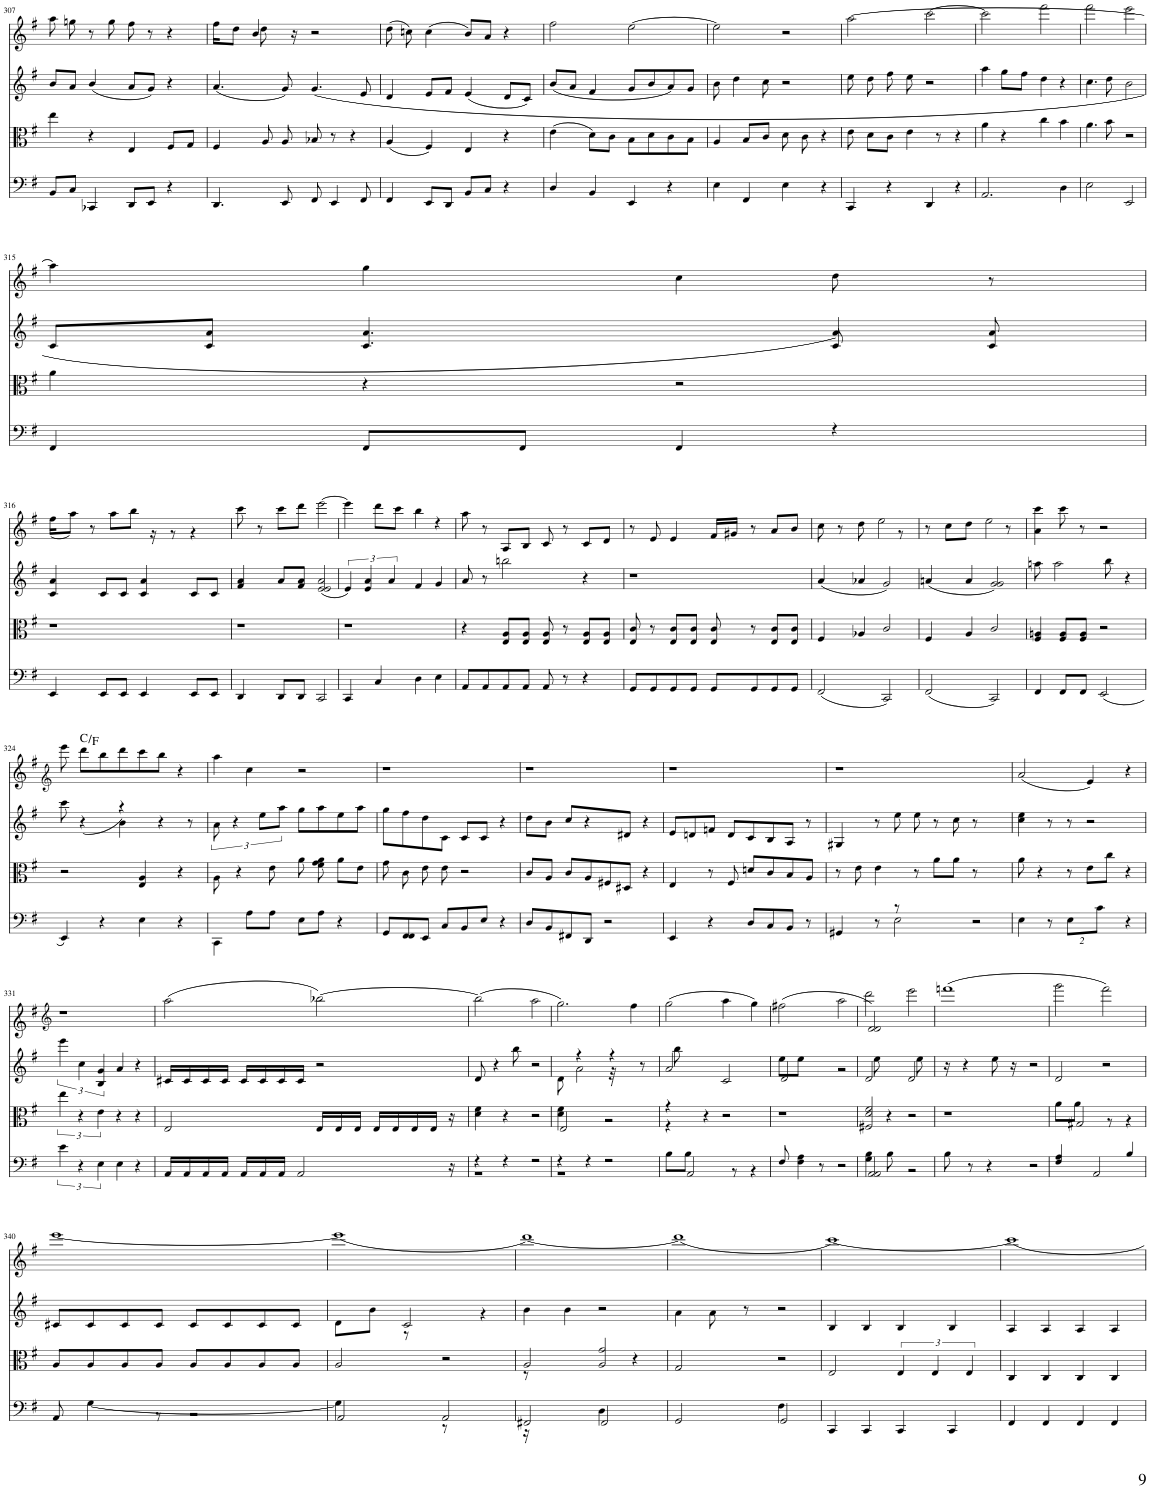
**kern	**kern	**kern	**kern	**harte
*part4	*part3	*part2	*part1	*part1
*staff4	*staff3	*staff2	*staff1	*
*I"Piano	*I"Piano	*I"Piano	*I"Piano	*
*I'Pno	*I'Pno	*I'Pno	*I'Pno	*
!!LO:PB:g=z
*clefF4	*clefC3	*clefG2	*clefG2	*
*k[f#]	*k[f#]	*k[f#]	*k[f#]	*
*M2/2	*M2/2	*M2/2	*M2/2	*
*met(c|)	*met(c|)	*met(c|)	*met(c|)	*
=307	=307	=307	=307	=307
8BB/L	4ee\	8b/L	8aa\	.
8C/J	.	8a/J	8ggn\	.
4CC-X/	4r	(4b/	8r	.
.	.	.	8gg\	.
8DD/L	4E/	8a/L	8ff#\	.
8EE/J	.	8g/J)	8r	.
4r	8F#/L	4r	4r	.
.	8G/J	.	.	.
=308	=308	=308	=308	=308
*	*	*^	*^	*
4.DD/	4F#/	(4.a/	2ryy	8.ryy	16ff#\KL	.
.	.	.	.	.	8dd\J	.
.	.	.	.	4b/	8dd\	.
.	8A/	.	.	.	.	.
.	.	.	.	.	2ryy	.
8EE/	8A/	8g/)	.	.	.	.
.	.	.	.	16r	.	.
8FF#/	8B-X/	4.ryy	(4.g/	2r	.	.
4EE/	8r	.	.	.	.	.
.	4r	.	.	.	.	.
.	.	.	.	.	8.ryy	.
8FF#/	.	8e/	8ryy	.	.	.
*	*	*v	*v	*	*	*
*	*	*	*v	*v	*
=309	=309	=309	=309	=309
4FF#/	(4A/	4d/	(8dd\	.
.	.	.	8ccn\)	.
8EE/L	4F#/)	8e/L	(4cc\	.
8DD/J	.	8f#/J	.	.
8BB/L	4E/	(4e/	8b/L)	.
8C/J	.	.	8a/J	.
4r	4r	8d/L	4r	.
.	.	8c/J)	.	.
=310	=310	=310	=310	=310
4D/	(4e\	(8b/L	2ff#\	.
.	.	8a/J	.	.
4BB/	8d\L)	4f#/	.	.
.	8c\J	.	.	.
4EE/	8B\L	8g/L	[2ee\	.
.	8d\	8b/	.	.
4r	8c\	8a/)	.	.
.	8B\J	8g/J	.	.
=311	=311	=311	=311	=311
4E\	4A/	8b\	2ee\]	.
.	.	4dd\	.	.
4FF#/	8B/L	.	.	.
.	8c/J	8cc\	.	.
4E\	8d\	2r	2r	.
.	8c\	.	.	.
4r	4r	.	.	.
=312	=312	=312	=312	=312
4CC/	8e\	8ee\	[2aa\	.
.	8d\L	8dd\	.	.
4r	8c\J	8ff#\	.	.
.	4e\	8ee\	.	.
4DD/	.	2r	[2ccc\	.
.	8r	.	.	.
4r	4r	.	.	.
=313	=313	=313	=313	=313
2.AA/	4a\	4aa\	2ccc\]	.
.	4r	8gg\L	.	.
.	.	8ff#\J	.	.
.	4cc\	4dd\	2fff#\	.
4D\	4b\	4r	.	.
=314	=314	=314	=314	=314
2E\	4.a\	4.cc\	2fff#\	.
.	8b\	8dd\	.	.
2EE/	2r	2b\	2eee\	.
!!LO:LB:g=z
=315	=315	=315	=315	=315
*^	*	*^	*	*
4FF#/	2ryy	4a\	8c/L	2.ryy	4aa\]	.
.	.	.	8c/ 8a/J	.	.	.
8FF#/L	.	4r	4.c/ 4.a/	.	4gg\	.
8FF#/J	.	.	.	.	.	.
2ryy	4FF#/	2r	.	.	4cc\	.
.	.	.	8ryy	.	.	.
.	4r	.	8c/	4a/)	8dd\	.
.	.	.	8c/ 8a/	.	8r	.
*v	*v	*	*v	*v	*	*
!!LO:LB:g=z
=316	=316	=316	=316	=316
*	*	*	*^	*
4EE/	1r	4c/ 4a/	8.ryy	(16ff#\KL	.
.	.	.	.	8aa\J)	.
.	.	.	8r	8ryy	.
8EE/L	.	8c/L	.	.	.
.	.	.	2ryy	8aa\L	.
8EE/J	.	8c/J	.	.	.
.	.	.	.	8bb\J	.
4EE/	.	4c/ 4a/	.	.	.
.	.	.	.	16r	.
.	.	.	.	8r	.
8EE/L	.	8c/L	.	4r	.
.	.	.	8.ryy	.	.
8EE/J	.	8c/J	.	.	.
*	*	*	*v	*v	*
=317	=317	=317	=317	=317
4DD/	1r	4f#/ 4a/	8ccc\	.
.	.	.	8r	.
8DD/L	.	8a/L	8ccc\L	.
8DD/J	.	8f#/ 8a/J	8ddd\J	.
2CC/	.	(2e/ 2e/ 2a/	[2eee\	.
=318	=318	=318	=318	=318
*	*	*	*^	*
4CC/	1r	6e/)	4eee\]	2ryy	.
.	.	6e/ 6a/	.	.	.
4C/	.	.	8ddd\L	.	.
.	.	6a/	.	.	.
.	.	.	8ccc\J	.	.
4D\	.	4f#/	2ryy	4bb\	.
4E\	.	4g/	.	4r	.
*	*	*	*v	*v	*
=319	=319	=319	=319	=319
8AA/L	4r	8a/	8aa\	.
8AA/	.	8r	8r	.
8AA/	8E/ 8A/L	2bbn\	8A/L	.
8AA/J	8E/ 8A/J	.	8B/J	.
8AA/	8E/ 8A/	.	8c/	.
8r	8r	.	8r	.
4r	8E/ 8A/L	4r	8c/L	.
.	8E/ 8A/J	.	8d/J	.
=320	=320	=320	=320	=320
*	*	*	*^	*
8GG/L	8E/ 8c/	1r	8r	4ryy	.
8GG/	8r	.	8e/	.	.
8GG/	8E/ 8c/L	.	4ryy	4e/	.
8GG/J	8E/ 8c/J	.	.	.	.
8GG/L	8E/ 8c/	.	16f#/LL	2ryy	.
.	.	.	16g#X/JJ	.	.
8GG/	8r	.	8r	.	.
8GG/	8E/ 8c/L	.	8a/L	.	.
8GG/J	8E/ 8c/J	.	8b/J	.	.
=321	=321	=321	=321	=321	=321
(2FF#/	4F#/	(4a/	8ryy	8cc\	.
.	.	.	8r	8ryy	.
.	4A-X/	4a-X/	2.ryy	8dd\	.
.	.	.	.	2ee\	.
2CC/)	2c/	2g/)	.	.	.
.	.	.	.	8r	.
*	*	*	*v	*v	*
=322	=322	=322	=322	=322
(2FF#/	4F#/	(4an/	8r	.
.	.	.	8cc\L	.
.	4A/	4a/	8dd\J	.
.	.	.	2ee\	.
2CC/)	2c/	2g/ 2g/)	.	.
.	.	.	8r	.
=323	=323	=323	=323	=323
4FF#/	4F#/ 4An/	8aan\	4a\ 4ccc\	.
.	.	2aa\	.	.
8FF#/L	8F#/ 8A/L	.	8ccc\	.
8FF#/J	8F#/ 8A/J	.	8r	.
(2EE/	2r	.	2r	.
.	.	8bb\	.	.
.	.	4r	.	.
!!LO:LB:g=z
=324	=324	=324	=324	=324
*	*	*	*clefG1	*
*	*	*^	*	*
4EE/)	2r	8ryy	8ccc\	8ggg\	.
.	.	(4r	4ryy	8fff#\L	C:maj/4
4r	.	.	.	8ddd\	.
.	.	4r)	4b\	8fff#\	.
4E\	4E/ 4A/	.	.	8eee\	.
.	.	4r	4.ryy	8ddd\J	.
4r	4r	.	.	4r	.
.	.	8r	.	.	.
=325	=325	=325	=325	=325	=325
*	*^	*	*	*	*
*	*	*^	*	*	*	*
!	!	!	!	!LO:N:vis=16.	!	!	!
4CC\	8ryy	8A\	8ryy	12ryy	12a\	4ccc\	.
.	.	.	.	4r	4ryy	.	.
*	*	*v	*v	*	*	*	*
.	4r	4ryy	.	.	.	.
8A\L	.	.	.	.	4ee\	.
!	!	!	!LO:N:vis=2.	!	!	!
.	.	.	3%2ryy	12ee\L	.	.
8A\J	2ryy	8e\	.	.	.	.
.	.	.	.	12aa\J	.	.
8E\L	.	8a\	.	8gg\L	2r	.
*	*	*^	*	*	*	*
8A\J	.	8ryy	8f#\ 8g\ 8a\	.	8aa\	.	.
4r	.	8a\L	4ryy	.	8ee\	.	.
.	8ryy	8e\J	.	.	8aa\J	.	.
*	*v	*v	*v	*	*	*	*
*	*	*v	*v	*	*
=326	=326	=326	=326	=326
8GG/L	8g\	8gg\L	1r	.
8FF#/ 8FF#/	8c\	8ff#\	.	.
8EE/J	8e\	8dd\	.	.
8C/L	8e\	8c\J	.	.
8BB/	2r	8c/L	.	.
8E/J	.	8c/J	.	.
4r	.	4r	.	.
=327	=327	=327	=327	=327
*	*	*^	*	*
8D/L	8c/L	4ryy	8dd\L	1r	.
8BB/	8A/J	.	8b\J	.	.
8FF#X/	8c/L	8cc/	2.ryy	.	.
8DD/J	8A/	4r	.	.	.
2r	8F#X/	.	.	.	.
.	8D#X/J	8d#X/	.	.	.
.	4r	4r	.	.	.
*	*	*v	*v	*	*
=328	=328	=328	=328	=328
4EE/	4E/	8e/L	1r	.
.	.	8dn/	.	.
4r	8r	8fn/J	.	.
.	8F#/	8d/L	.	.
8D/L	8dn/L	8c/	.	.
8C/	8c/	8B/	.	.
8BB/J	8B/	8A/J	.	.
8r	8A/J	8r	.	.
=329	=329	=329	=329	=329
*^	*	*^	*	*
4GG#X/	4.ryy	8r	4G#X/	4.ryy	1r	.
.	.	8e\	.	.	.	.
8r	.	4e\	8r	.	.	.
8r	2E\	.	4ryy	8ee\	.	.
4.ryy	.	8r	.	8ee\	.	.
.	.	8a\L	8r	8ryy	.	.
.	.	8a\J	8ryy	8cc\	.	.
8r	4.ryy	8r	8r	2ryy	.	.
4.ryy	.	4.ryy	4.ryy	.	4.ryy	.
.	8ryy	.	.	.	.	.
*v	*v	*	*v	*v	*	*
=330	=330	=330	=330	=330
4E\	8a\	4cc\ 4ee\	(2cc/	.
.	4r	.	.	.
4.r	.	8r	.	.
.	8r	8r	.	.
.	8e\L	2r	4g/)	.
8r	8cc\J	.	.	.
*Xbrackettup	*	*	*	*
16%3E\L	4r	.	4r	.
16%3c\J	.	.	.	.
.	4.ryy	4.ryy	4.ryy	.
4r	.	.	.	.
!!LO:LB:g=z
=331	=331	=331	=331	=331
*	*	*	*clefG2	*
*brackettup	*	*	*	*
6e\	6ee\	6eee\	1r	.
6r	6r	6cc\	.	.
6E\	6e\	6B/ 6g/	.	.
4E\	4r	4a/	.	.
4r	4r	4r	.	.
=332	=332	=332	=332	=332
16AA/LL	2E/	16c#X/LL	(2aa\	.
16AA/	.	16c#/	.	.
16AA/	.	16c#/	.	.
16AA/JJ	.	16c#/JJ	.	.
16AA/LL	.	16c#/LL	.	.
16AA/	.	16c#/	.	.
16AA/JJ	.	16c#/	.	.
2AA/	.	16c#/JJ	.	.
.	16E/LL	2r	[2bb-X\)	.
.	16E/	.	.	.
.	16E/JJ	.	.	.
.	16E/LL	.	.	.
.	16E/	.	.	.
.	16E/	.	.	.
.	16E/JJ	.	.	.
16r	16r	.	.	.
=333	=333	=333	=333	=333
*^	*	*	*	*
4r	1r	4d\ 4f#\	8d/	(2bb-\]	.
.	.	.	4r	.	.
4r	.	4r	.	.	.
.	.	.	8bb\	.	.
2r	.	2r	2r	2aa\	.
=334	=334	=334	=334	=334	=334
*	*	*^	*^	*	*
4r	1r	2E/	4d\ 4f#\	8ryy	8d\	2.gg\)	.
.	.	.	.	4r	2a\	.	.
4r	.	.	4ryy	.	.	.	.
.	.	.	.	4ryy	.	.	.
2r	.	2ryy	2r	.	.	.	.
.	.	.	.	4r	32r	.	.
.	.	.	.	.	4ryy	.	.
.	.	.	.	.	.	4ff#\	.
.	.	.	.	8r	.	.	.
.	.	.	.	.	16.ryy	.	.
=335	=335	=335	=335	=335	=335	=335	=335
8ryy	8B\L	4r	4r	2a/	8bb\	(2gg\	.
2AA/	8B\J	.	.	.	2..ryy	.	.
.	4.ryy	4r	2.ryy	.	.	.	.
.	.	2r	.	2c/	.	4aa\	.
4.ryy	8r	.	.	.	.	.	.
.	4r	.	.	.	.	4gg\)	.
*v	*v	*	*	*	*	*	*
*	*v	*v	*	*	*	*
=336	=336	=336	=336	=336	=336
8F#/	1r	2d/	8ee\L	(2ff#X\	.
4F#\ 4A\	.	.	8ee\J	.	.
.	.	.	4ryy	.	.
8r	.	.	.	.	.
2r	.	2ryy	2r	2aa\	.
=337	=337	=337	=337	=337	=337
*^	*	*	*	*^	*
2AA/ 2AA/	4G\ 4B\	2F#X/ 2d/ 2f#/	2d/	8ee\	2d/ 2d/)	2ddd\	.
.	.	.	.	4.ryy	.	.	.
.	8B\	.	.	.	.	.	.
.	8ryy	.	.	.	.	.	.
2ryy	2r	4r	2d/	8ee\	2ryy	2eee\	.
.	.	.	.	4ryy	.	.	.
.	.	2r	.	.	.	.	.
.	.	.	.	4.ryy	.	.	.
4ryy	4ryy	.	4ryy	.	4ryy	4ryy	.
*	*	*	*v	*v	*	*	*
*v	*v	*	*	*v	*v	*
=338	=338	=338	=338	=338
8B\	1r	16r	(1fffn	.
.	.	4r	.	.
8r	.	.	.	.
4r	.	.	.	.
.	.	8ee\	.	.
.	.	16r	.	.
2r	.	2r	.	.
=339	=339	=339	=339	=339
*	*^	*	*	*
4F#/ 4A/	8ryy	8a\L	2d/	2ggg\	.
.	2G#X/	8a\J	.	.	.
2AA/	.	4.ryy	.	.	.
.	.	.	2r	2fff#\)	.
.	4.ryy	8r	.	.	.
4B/	.	4r	.	.	.
*	*v	*v	*	*	*
!!LO:LB:g=z
=340	=340	=340	=340	=340
*^	*	*	*	*
8AA/	8ryy	8A/L	8c#X/L	[1eee	.
2..ryy	[4G\	8A/	8c#/	.	.
.	.	8A/	8c#/	.	.
.	8r	8A/J	8c#/J	.	.
.	2r	8A/L	8c#/L	.	.
.	.	8A/	8c#/	.	.
.	.	8A/	8c#/	.	.
.	.	8A/J	8c#/J	.	.
=341	=341	=341	=341	=341	=341
*	*	*	*^	*	*
2AA/	4G\]	2A/	4ryy	8d\L	(1eee]	.
.	.	.	.	8b\J	.	.
.	4ryy	.	2c/	8r	.	.
.	.	.	.	4.ryy	.	.
2AA/	8r	2r	.	.	.	.
.	4.ryy	.	.	.	.	.
.	.	.	4ryy	4r	.	.
*	*	*	*v	*v	*	*
=342	=342	=342	=342	=342	=342
*	*	*^	*	*	*
2FF#X/	16r	2A/	8r	4b\	[1ddd)	.
.	4..ryy	.	.	.	.	.
.	.	.	1ryy	.	.	.
.	.	.	.	4b\	.	.
2FF#/	4D\	2A/ 2g/	.	2r	.	.
.	4ryy	.	.	.	.	.
4ryy	4ryy	4r	.	4ryy	4ryy	.
.	.	.	8ryy	.	.	.
*	*	*v	*v	*	*	*
=343	=343	=343	=343	=343	=343
2GG/	2ryy	2G/	4a\	(1ddd]	.
.	.	.	8a\	.	.
.	.	.	8r	.	.
2GG/	4F#\	2r	2r	.	.
.	4ryy	.	.	.	.
*v	*v	*	*	*	*
=344	=344	=344	=344	=344
4CC/	2E/	4B/	[1ccc)	.
4CC/	.	4B/	.	.
4CC/	6E/	4B/	.	.
.	6E/	.	.	.
4CC/	.	4B/	.	.
.	6E/	.	.	.
=345	=345	=345	=345	=345
4FF#/	4C/	4A/	1ccc]	.
4FF#/	4C/	4A/	.	.
4FF#/	4C/	4A/	.	.
4FF#/	4C/	4A/	.	.
=	=	=	=	=
*-	*-	*-	*-	*-
